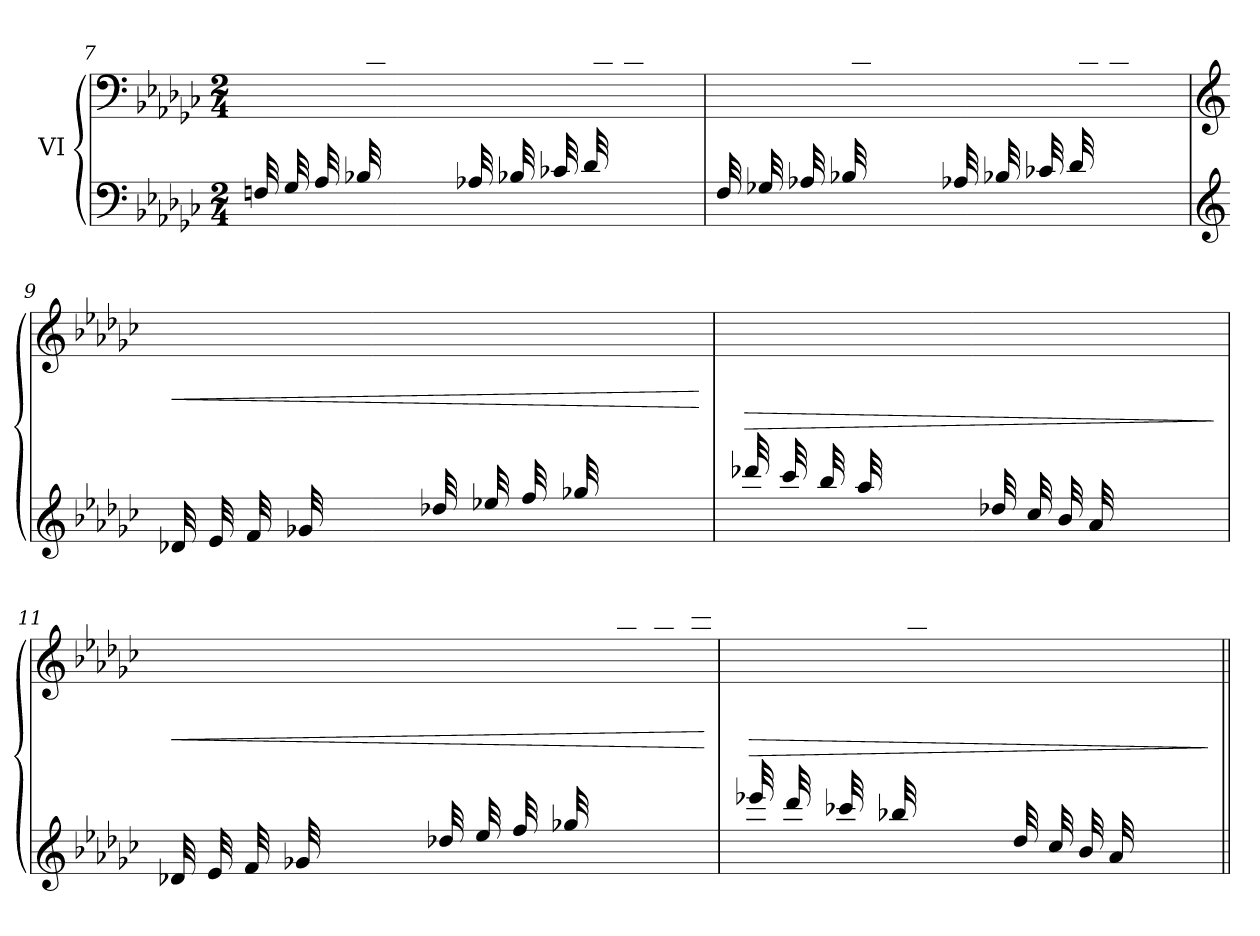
**kern	**kern	**dynam
*part1	*part1	*part1
*staff2	*staff1	*staff1/2
*I"VI	*	*
!!LO:LB:g=z
*clefF4	*clefF4	*
*k[b-e-a-d-g-c-]	*k[b-e-a-d-g-c-]	*
*M2/4	*M2/4	*
=7	=7	=7
*	*^	*
(>32Fn/LLL	2ryy	8ryy	.
32G-/	.	.	.
32A-/	.	.	.
32B-X/	.	.	.
8ryy	.	32cn\	.
.	.	32Bn\	.
.	.	32An\	.
.	.	32Gn\JJJ	.
32A-X/LLL	.	8ryy	.
32B-X/	.	.	.
32c-X/	.	.	.
32d-/	.	.	.
8ryy	.	32dn\	.
.	.	32cn\	.
.	.	32Bn\	.
.	.	32An\JJJ	.
=8	=8	=8	=8
32F/LLL	2ryy	8ryy	.
32G-X/	.	.	.
32A-X/	.	.	.
32B-X/	.	.	.
8ryy	.	32cn\	.
.	.	32Bn\	.
.	.	32An\	.
.	.	32Gn\JJJ	.
32A-X/LLL	.	8ryy	.
32B-X/	.	.	.
32c-X/	.	.	.
32d-/	.	.	.
8ryy	.	32dn\	.
.	.	32cn\	.
.	.	32Bn\	.
.	.	32An\JJJ)	.
!!LO:LB:g=z	!!
=9	=9	=9	=9
*clefG2	*clefG2	*	*
!	!	!	!LO:HP:b
(>32d-X/LLL	2ryy	8ryy	<
32e-/	.	.	.
32f/	.	.	.
32g-X/	.	.	.
8ryy	.	32gn\	.
.	.	32f\	.
.	.	32en\	.
.	.	32dn\JJJ	.
32dd-X/LLL	.	8ryy	.
32ee-X/	.	.	.
32ff/	.	.	.
32gg-X/	.	.	.
8ryy	.	32ggn\	.
.	.	32ff\	.
.	.	32een\	.
.	.	32ddn\JJJ	.
*	*v	*v	*
.	.	[
=10	=10	=10
!	!	!LO:HP:b
*	*^	*
32ddd-X/LLL	2ryy	8ryy	>
32ccc-/	.	.	.
32bb-/	.	.	.
32aa-/	.	.	.
8ryy	.	32ggn\	.
.	.	32ff\	.
.	.	32een\	.
.	.	32ddn\JJJ	.
32dd-X/LLL	.	8ryy	.
32cc-/	.	.	.
32b-/	.	.	.
32a-/	.	.	.
8ryy	.	32gn\	.
.	.	32f\	.
.	.	32en\	.
.	.	32dn\JJJ)	.
*	*v	*v	*
.	.	]
!!LO:PB:g=z
=11	=11	=11
!	!	!LO:HP:b
*	*^	*
(>32d-X/LLL	2ryy	8ryy	<
32e-/	.	.	.
32f/	.	.	.
32g-X/	.	.	.
8ryy	.	32gn\	.
.	.	32an\	.
.	.	32bn\	.
.	.	32ccn\JJJ	.
32dd-X/LLL	.	8ryy	.
32ee-/	.	.	.
32ff/	.	.	.
32gg-X/	.	.	.
8ryy	.	32ggn\	.
.	.	32aan\	.
.	.	32bbn\	.
.	.	32cccn\JJJ	.
*	*v	*v	*
.	.	[
=12	=12	=12
!	!	!LO:HP:b
*	*^	*
32eee-X/LLL	2ryy	8ryy	>
32ddd-/	.	.	.
32ccc-X/	.	.	.
32bb-X/	.	.	.
8ryy	.	32aa-X\	.
.	.	32gg-X\	.
.	.	32ff\	.
.	.	32ee-\JJJ	.
32dd-/LLL	.	8ryy	.
32cc-/	.	.	.
32b-/	.	.	.
32a-/	.	.	.
8ryy	.	32g-\	.
.	.	32f\	.
.	.	32e-\	.
.	.	32d-\JJJ)	.
*	*v	*v	*
.	.	]
=||	=||	=||
*-	*-	*-
